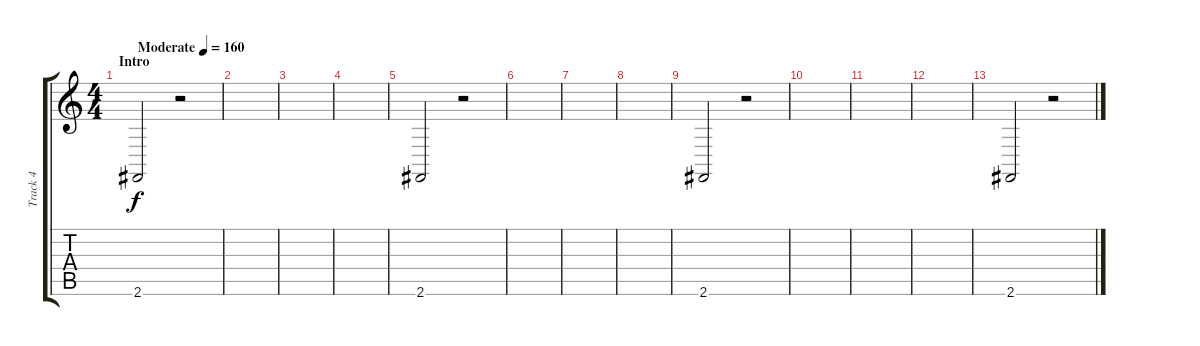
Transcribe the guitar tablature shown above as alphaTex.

\track ("Track 4" "Track 4") {instrument synthstrings1}
\staff {score tabs}
\tuning (E4 B3 G3 D3 A2 E2) {hide}
\ts (4 4)
\section ("" "Intro")
\tempo (160 "Moderate")
\clef g2
\ks c
2.6.2{dy f instrument synthstrings1} r.2 |
|
|
|
2.6.2 r.2 |
|
|
|
2.6.2 r.2 |
|
|
|
2.6.2 r.2
